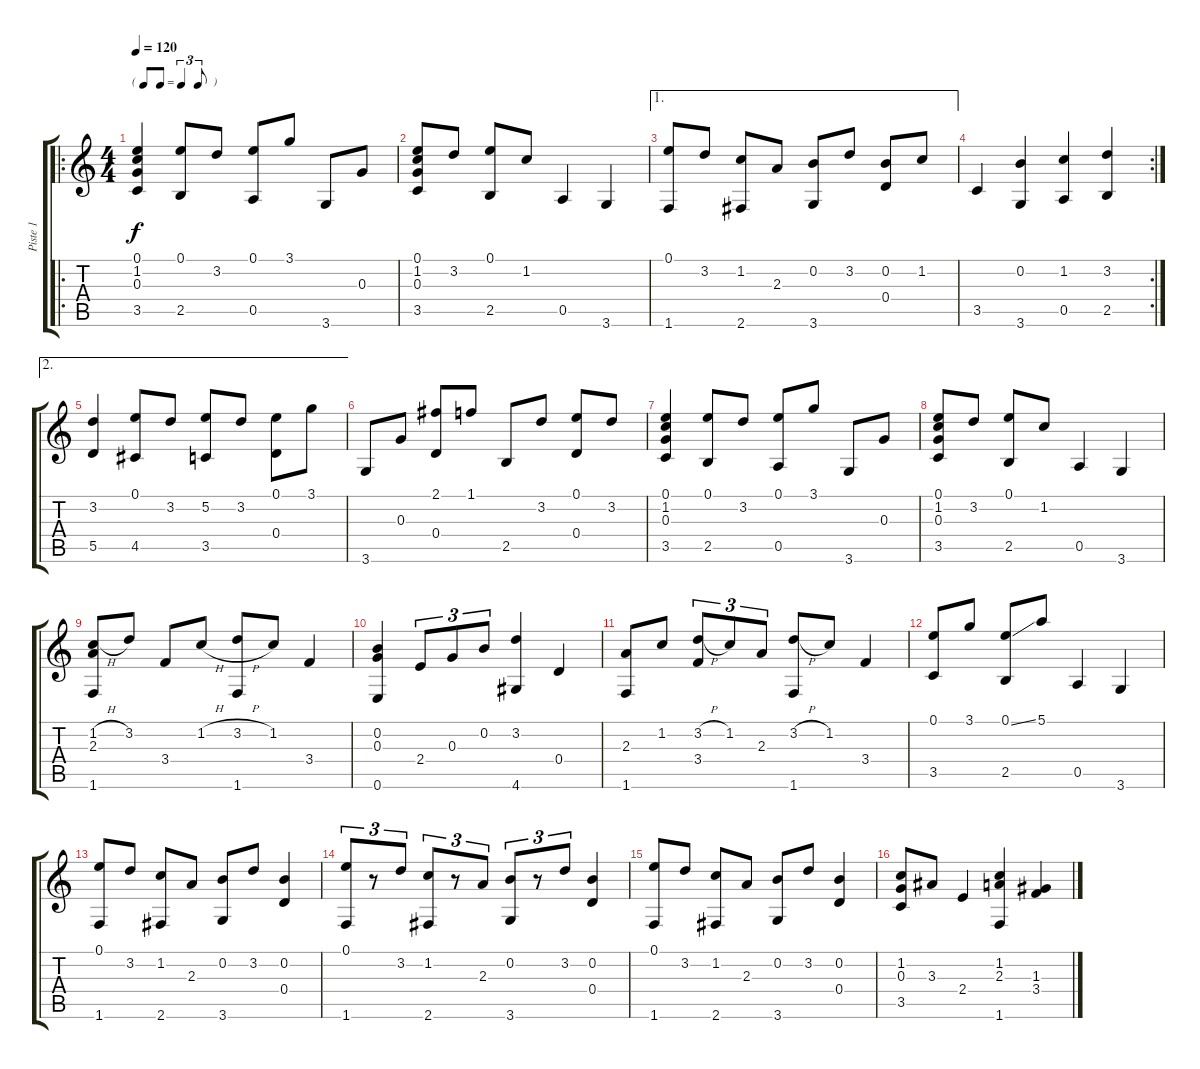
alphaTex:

\track ("Piste 1" "Piste 1") {instrument acousticguitarnylon}
\staff {score tabs}
\tuning (E4 B3 G3 D3 A2 E2) {hide}
\ro
\ts (4 4)
\tf triplet8th
\tempo 120
\clef g2
\ks c
(0.1 1.2 0.3 3.5).4{dy f instrument acousticguitarnylon} (0.1 2.5).8 3.2.8 (0.1 0.5).8 3.1.8 3.6.8 0.3.8 |
(0.1 1.2 0.3 3.5).8 3.2.8 (0.1 2.5).8 1.2.8 0.5.4 3.6.4 |
\ae 1
(0.1 1.6).8 3.2.8 (1.2 2.6).8 2.3.8 (0.2 3.6).8 3.2.8 (0.2 0.4).8 1.2.8 |
\rc 2
3.5.4 (0.2 3.6).4 (1.2 0.5).4 (3.2 2.5).4 |
\ae 2
(3.2 5.5).4 (0.1 4.5).8 3.2.8 (5.2 3.5).8 3.2.8 (0.1 0.4).8 3.1.8 |
3.6.8 0.3.8 (2.1 0.4).8 1.1.8 2.5.8 3.2.8 (0.1 0.4).8 3.2.8 |
(0.1 1.2 0.3 3.5).4 (0.1 2.5).8 3.2.8 (0.1 0.5).8 3.1.8 3.6.8 0.3.8 |
(0.1 1.2 0.3 3.5).8 3.2.8 (0.1 2.5).8 1.2.8 0.5.4 3.6.4 |
(1.2{h} 2.3 1.6).8 3.2.8 3.4.8 1.2{h}.8 (3.2{h} 1.6).8 1.2.8 3.4.4 |
(0.2 0.3 0.6).4 2.4.8{tu (3 2)} 0.3.8{tu (3 2)} 0.2.8{tu (3 2)} (3.2 4.6).4 0.4.4 |
(2.3 1.6).8 1.2.8 (3.2{h} 3.4).8{tu (3 2)} 1.2.8{tu (3 2)} 2.3.8{tu (3 2)} (3.2{h} 1.6).8 1.2.8 3.4.4 |
(0.1 3.5).8 3.1.8 (0.1{ss} 2.5).8 5.1.8 0.5.4 3.6.4 |
(0.1 1.6).8 3.2.8 (1.2 2.6).8 2.3.8 (0.2 3.6).8 3.2.8 (0.2 0.4).4 |
(0.1 1.6).8{tu (3 2)} r.8{tu (3 2)} 3.2.8{tu (3 2)} (1.2 2.6).8{tu (3 2)} r.8{tu (3 2)} 2.3.8{tu (3 2)} (0.2 3.6).8{tu (3 2)} r.8{tu (3 2)} 3.2.8{tu (3 2)} (0.2 0.4).4 |
(0.1 1.6).8 3.2.8 (1.2 2.6).8 2.3.8 (0.2 3.6).8 3.2.8 (0.2 0.4).4 |
(1.2 0.3 3.5).8 3.3.8 2.4.4 (1.2 2.3 1.6).4 (1.3 3.4).4
